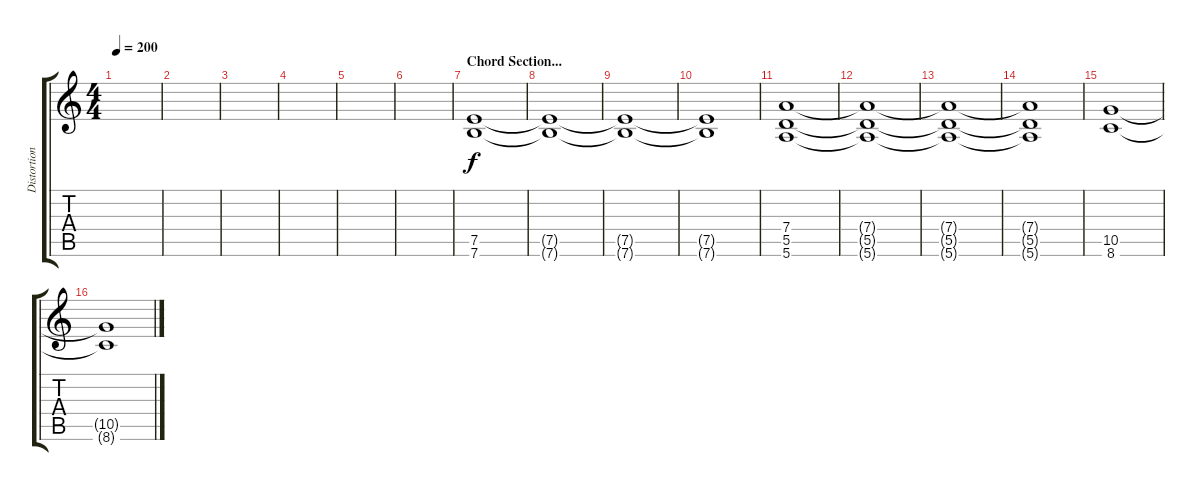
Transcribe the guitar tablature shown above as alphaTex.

\track ("Distortion Yoe" "Distortion") {instrument distortionguitar}
\staff {score tabs}
\tuning (E4 B3 G3 D3 A2 E2) {hide}
\ts (4 4)
\tempo 200
\clef g2
\ks c
|
|
|
|
|
|
\section ("" "Chord Section...")
(7.5 7.6).1{volume 16} |
(7.5{t} 7.6{t}).1 |
(7.5{t} 7.6{t}).1 |
(7.5{t} 7.6{t}).1 |
(7.4 5.5 5.6).1 |
(7.4{t} 5.5{t} 5.6{t}).1 |
(7.4{t} 5.5{t} 5.6{t}).1 |
(7.4{t} 5.5{t} 5.6{t}).1 |
(10.5 8.6).1 |
(10.5{t} 8.6{t}).1
